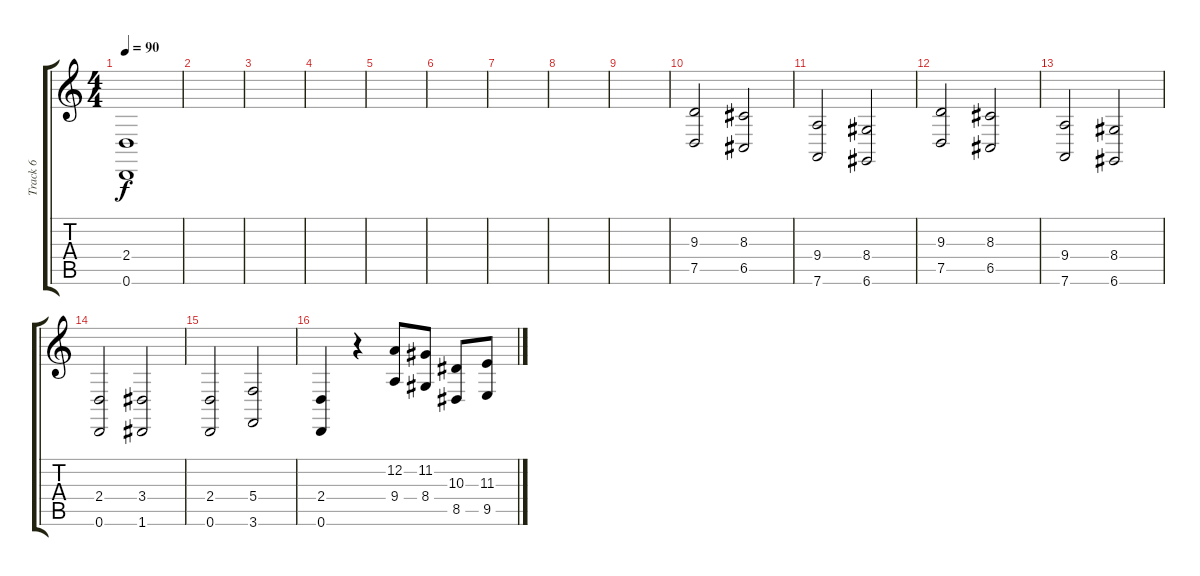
\track ("Track 6" "Track 6") {instrument stringensemble1}
\staff {score tabs}
\tuning (D4 A3 F3 C3 G2 D2) {hide}
\ts (4 4)
\tempo 90
\clef g2
\ks c
(2.4{t} 0.6{t}).1{dy f} |
|
|
|
|
|
|
|
|
(9.3 7.5).2 (8.3 6.5).2 |
(9.4 7.6).2 (8.4 6.6).2 |
(9.3 7.5).2 (8.3 6.5).2 |
(9.4 7.6).2 (8.4 6.6).2 |
(2.4 0.6).2 (3.4 1.6).2 |
(2.4 0.6).2 (5.4 3.6).2 |
(2.4 0.6).4 r.4 (12.2 9.4).8 (11.2 8.4).8 (10.3 8.5).8 (11.3 9.5).8
